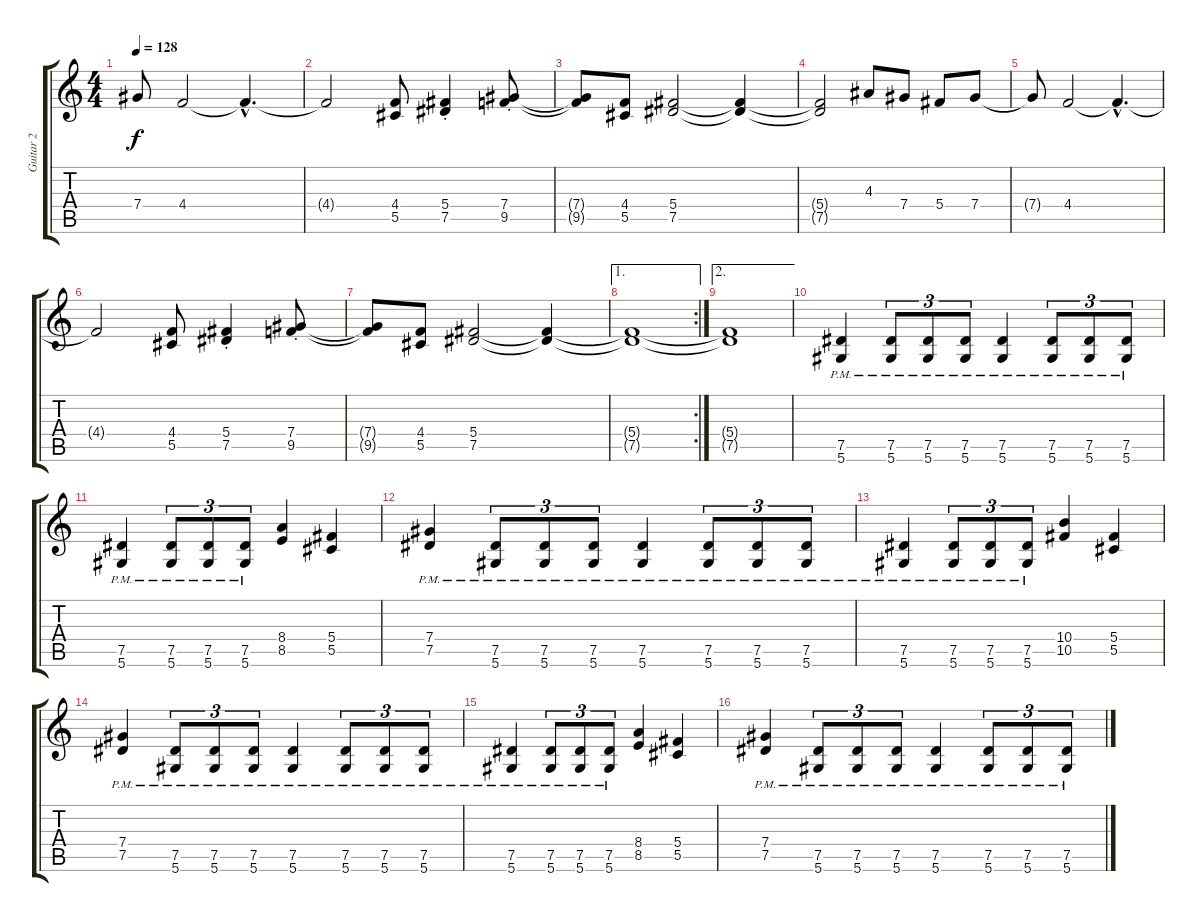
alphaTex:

\track ("Guitar 2" "Guitar 2") {instrument overdrivenguitar}
\staff {score tabs}
\tuning (Eb4 Bb3 Gb3 Db3 Ab2 Eb2) {hide}
\ts (4 4)
\tempo 128
\clef g2
\ks c
7.4{t}.8{dy f} 4.4.2 4.4{hac t}.4{d} |
4.4{t}.2 (4.4 5.5).8 (5.4{st} 7.5{st}).4 (7.4{st} 9.5{st}).8 |
(7.4{t} 9.5{t}).8 (4.4 5.5).8 (5.4 7.5).2 (5.4{t} 7.5{t}).4 |
(5.4{t} 7.5{t}).2 4.3.8 7.4.8 5.4.8 7.4.8 |
7.4{t}.8 4.4.2 4.4{hac t}.4{d} |
4.4{t}.2 (4.4 5.5).8 (5.4{st} 7.5{st}).4 (7.4{st} 9.5{st}).8 |
(7.4{t} 9.5{t}).8 (4.4 5.5).8 (5.4 7.5).2 (5.4{t} 7.5{t}).4 |
\ae 1
\rc 2
(5.4{t} 7.5{t}).1 |
\ae 2
(5.4{t} 7.5{t}).1 |
(7.5{pm} 5.6{pm}).4{volume 10 balance 2 instrument overdrivenguitar} (7.5{pm} 5.6{pm}).8{tu (3 2)} (7.5{pm} 5.6{pm}).8{tu (3 2)} (7.5{pm} 5.6{pm}).8{tu (3 2)} (7.5{pm} 5.6{pm}).4 (7.5{pm} 5.6{pm}).8{tu (3 2)} (7.5{pm} 5.6{pm}).8{tu (3 2)} (7.5{pm} 5.6{pm}).8{tu (3 2)} |
(7.5{pm} 5.6{pm}).4 (7.5{pm} 5.6{pm}).8{tu (3 2)} (7.5{pm} 5.6{pm}).8{tu (3 2)} (7.5{pm} 5.6{pm}).8{tu (3 2)} (8.4 8.5).4 (5.4 5.5).4 |
(7.4{pm} 7.5{pm}).4 (7.5{pm} 5.6{pm}).8{tu (3 2)} (7.5{pm} 5.6{pm}).8{tu (3 2)} (7.5{pm} 5.6{pm}).8{tu (3 2)} (7.5{pm} 5.6{pm}).4 (7.5{pm} 5.6{pm}).8{tu (3 2)} (7.5{pm} 5.6{pm}).8{tu (3 2)} (7.5{pm} 5.6{pm}).8{tu (3 2)} |
(7.5{pm} 5.6{pm}).4 (7.5{pm} 5.6{pm}).8{tu (3 2)} (7.5{pm} 5.6{pm}).8{tu (3 2)} (7.5{pm} 5.6{pm}).8{tu (3 2)} (10.4 10.5).4 (5.4 5.5).4 |
(7.4{pm} 7.5{pm}).4 (7.5{pm} 5.6{pm}).8{tu (3 2)} (7.5{pm} 5.6{pm}).8{tu (3 2)} (7.5{pm} 5.6{pm}).8{tu (3 2)} (7.5{pm} 5.6{pm}).4 (7.5{pm} 5.6{pm}).8{tu (3 2)} (7.5{pm} 5.6{pm}).8{tu (3 2)} (7.5{pm} 5.6{pm}).8{tu (3 2)} |
(7.5{pm} 5.6{pm}).4 (7.5{pm} 5.6{pm}).8{tu (3 2)} (7.5{pm} 5.6{pm}).8{tu (3 2)} (7.5{pm} 5.6{pm}).8{tu (3 2)} (8.4 8.5).4 (5.4 5.5).4 |
(7.4{pm} 7.5{pm}).4 (7.5{pm} 5.6{pm}).8{tu (3 2)} (7.5{pm} 5.6{pm}).8{tu (3 2)} (7.5{pm} 5.6{pm}).8{tu (3 2)} (7.5{pm} 5.6{pm}).4 (7.5{pm} 5.6{pm}).8{tu (3 2)} (7.5{pm} 5.6{pm}).8{tu (3 2)} (7.5{pm} 5.6{pm}).8{tu (3 2)}
